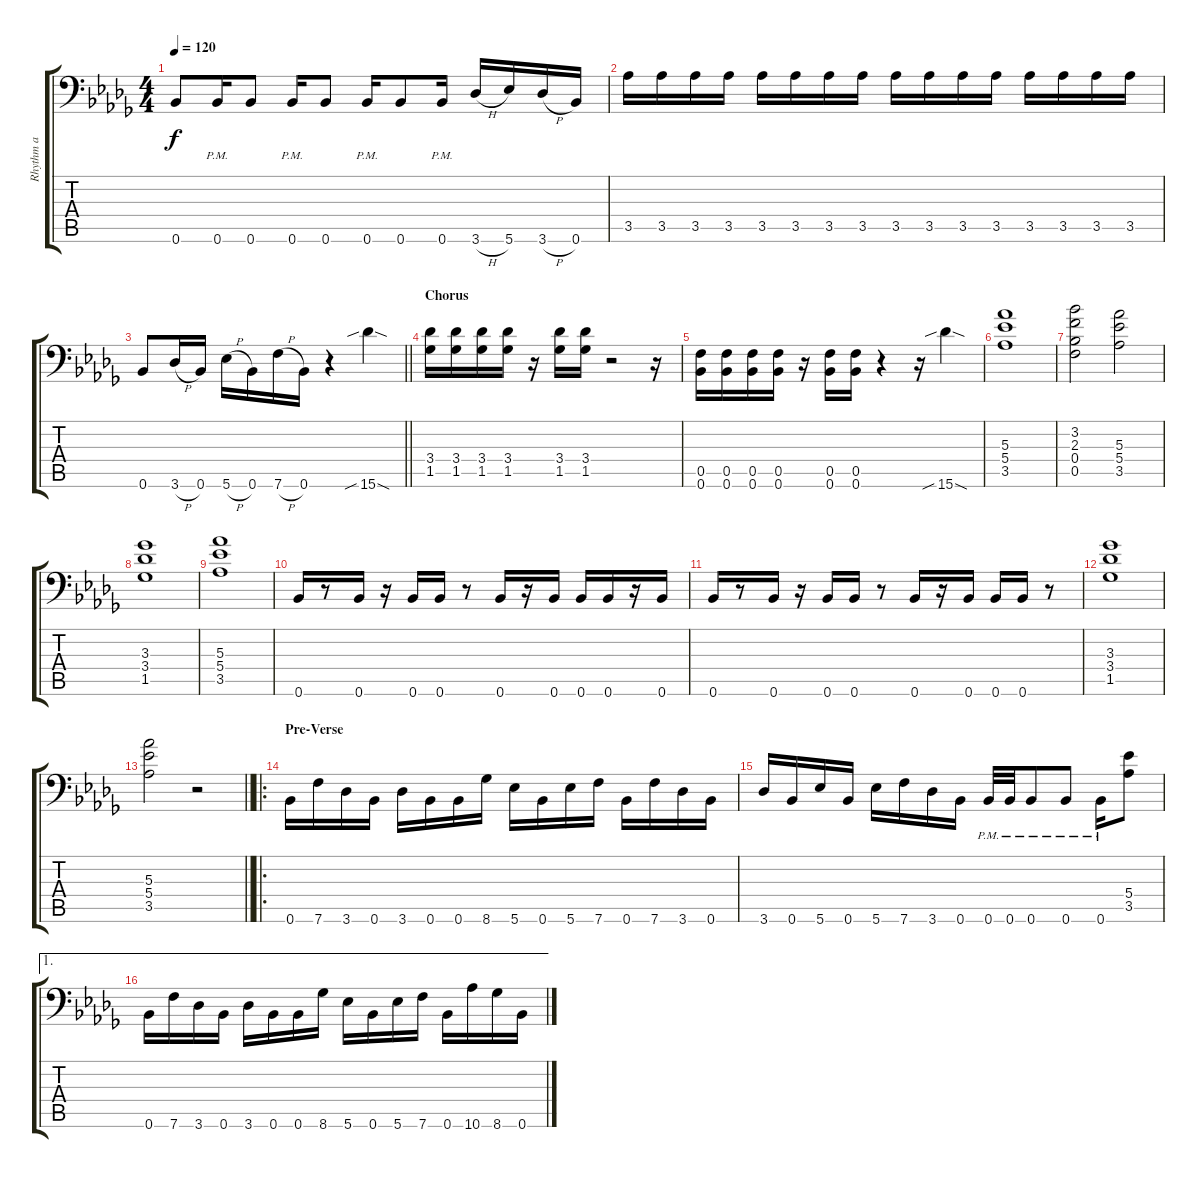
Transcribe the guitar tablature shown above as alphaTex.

\track ("Rhythm a" "Rhythm a") {instrument distortionguitar}
\staff {score tabs}
\tuning (C4 G3 Eb3 Bb2 F2 Bb1) {hide}
\ts (4 4)
\tempo 120
\clef f4
\ks bbminor
0.6.8{dy f} 0.6{pm}.16 0.6.8 0.6{pm}.16 0.6.8 0.6{pm}.16 0.6.8 0.6{pm}.16 3.6{h}.16 5.6.16 3.6{h}.16 0.6.16 |
3.5.16 3.5.16 3.5.16 3.5.16 3.5.16 3.5.16 3.5.16 3.5.16 3.5.16 3.5.16 3.5.16 3.5.16 3.5.16 3.5.16 3.5.16 3.5.16 |
\barLineRight lightlight
0.6.8 3.6{h}.16 0.6.16 5.6{h}.16 0.6.16 7.6{h}.16 0.6.16 r.4 15.6{sib sod}.4 |
\section ("" "Chorus")
(3.4 1.5).16 (3.4 1.5).16 (3.4 1.5).16 (3.4 1.5).16 r.16 (3.4 1.5).16 (3.4 1.5).16 r.2 r.16 |
(0.5 0.6).16 (0.5 0.6).16 (0.5 0.6).16 (0.5 0.6).16 r.16 (0.5 0.6).16 (0.5 0.6).16 r.4 r.16 15.6{sib sod}.4 |
(5.3 5.4 3.5).1 |
(3.2 2.3 0.4 0.5).2 (5.3 5.4 3.5).2 |
(3.3 3.4 1.5).1 |
(5.3 5.4 3.5).1 |
0.6.16 r.8 0.6.16 r.16 0.6.16 0.6.16 r.8 0.6.16 r.16 0.6.16 0.6.16 0.6.16 r.16 0.6.16 |
0.6.16 r.8 0.6.16 r.16 0.6.16 0.6.16 r.8 0.6.16 r.16 0.6.16 0.6.16 0.6.16 r.8 |
(3.3 3.4 1.5).1 |
\barLineRight lightlight
(5.3 5.4 3.5).2 r.2 |
\ro
\section ("" "Pre-Verse")
0.6.16 7.6.16 3.6.16 0.6.16 3.6.16 0.6.16 0.6.16 8.6.16 5.6.16 0.6.16 5.6.16 7.6.16 0.6.16 7.6.16 3.6.16 0.6.16 |
3.6.16 0.6.16 5.6.16 0.6.16 5.6.16 7.6.16 3.6.16 0.6.16 0.6{pm}.32 0.6{pm}.32 0.6{pm}.8 0.6{pm}.8 0.6{pm}.16 (5.4 3.5).8 |
\ae 1
0.6.16 7.6.16 3.6.16 0.6.16 3.6.16 0.6.16 0.6.16 8.6.16 5.6.16 0.6.16 5.6.16 7.6.16 0.6.16 10.6.16 8.6.16 0.6.16
